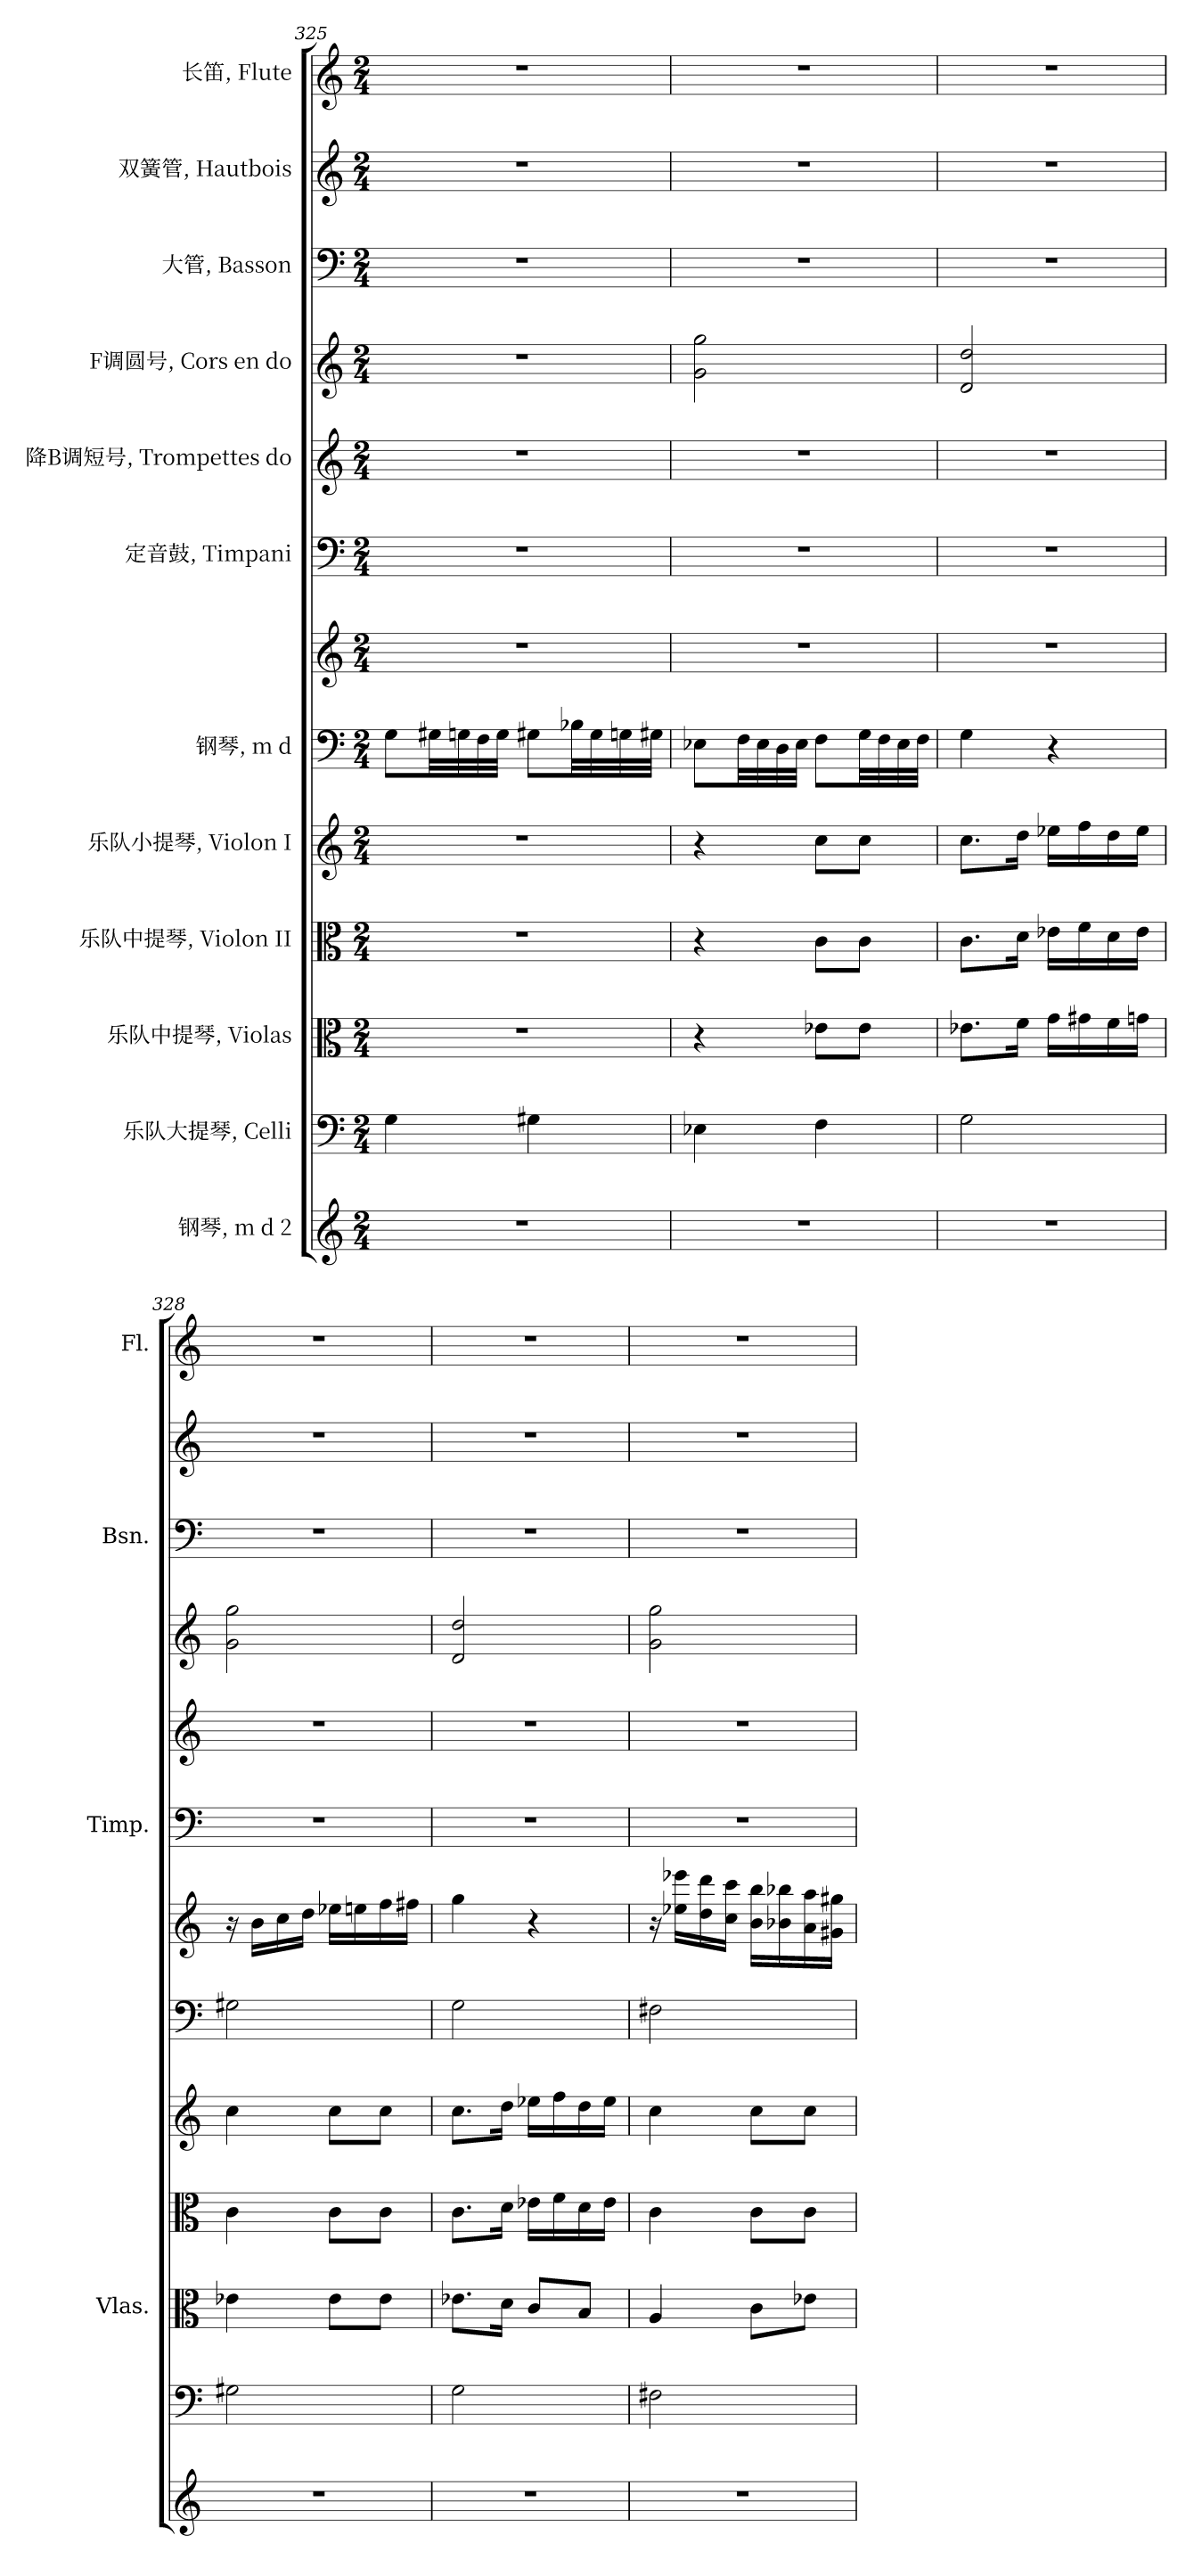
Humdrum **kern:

**kern	**kern	**kern	**kern	**kern	**kern	**kern	**kern	**kern	**kern	**kern	**kern	**kern
*part12	*part11	*part10	*part9	*part8	*part7	*part7	*part6	*part5	*part4	*part3	*part2	*part1
*staff13	*staff12	*staff11	*staff10	*staff9	*staff8	*staff7	*staff6	*staff5	*staff4	*staff3	*staff2	*staff1
*I"钢琴, m d 2	*I"乐队大提琴, Celli	*I"乐队中提琴, Violas	*I"乐队中提琴, Violon II	*I"乐队小提琴, Violon I	*I"钢琴, m d	*	*I"定音鼓, Timpani	*I"降B调短号, Trompettes do	*I"F调圆号, Cors en do	*I"大管, Basson	*I"双簧管, Hautbois	*I"长笛, Flute
*	*	*I'Vlas.	*	*	*	*	*I'Timp.	*	*	*I'Bsn.	*	*I'Fl.
*clefG2	*clefF4	*clefC3	*clefC3	*clefG2	*clefF4	*clefG2	*clefF4	*clefG2	*clefG2	*clefF4	*clefG2	*clefG2
*	*	*	*	*	*	*	*	*ITrd1c2	*ITrd4c7	*	*	*
*k[]	*k[]	*k[]	*k[]	*k[]	*k[]	*k[]	*k[]	*k[b-e-]	*k[b-]	*k[]	*k[]	*k[]
*M2/4	*M2/4	*M2/4	*M2/4	*M2/4	*M2/4	*M2/4	*M2/4	*M2/4	*M2/4	*M2/4	*M2/4	*M2/4
=325	=325	=325	=325	=325	=325	=325	=325	=325	=325	=325	=325	=325
2r	4G\	2r	2r	2r	8G\L	2r	2r	2r	2r	2r	2r	2r
.	.	.	.	.	32G#X\LL	.	.	.	.	.	.	.
.	.	.	.	.	32Gn\	.	.	.	.	.	.	.
.	.	.	.	.	32F\	.	.	.	.	.	.	.
.	.	.	.	.	32G\JJJ	.	.	.	.	.	.	.
.	4G#X\	.	.	.	8G#X\L	.	.	.	.	.	.	.
.	.	.	.	.	32B-X\LL	.	.	.	.	.	.	.
.	.	.	.	.	32G#\	.	.	.	.	.	.	.
.	.	.	.	.	32Gn\	.	.	.	.	.	.	.
.	.	.	.	.	32G#X\JJJ	.	.	.	.	.	.	.
=326	=326	=326	=326	=326	=326	=326	=326	=326	=326	=326	=326	=326
2r	4E-X\	4r	4r	4r	8E-X\L	2r	2r	2r	2c\ 2cc\	2r	2r	2r
.	.	.	.	.	32F\LL	.	.	.	.	.	.	.
.	.	.	.	.	32E-\	.	.	.	.	.	.	.
.	.	.	.	.	32D\	.	.	.	.	.	.	.
.	.	.	.	.	32E-\JJJ	.	.	.	.	.	.	.
.	4F\	8e-X\L	8c\L	8cc\L	8F\L	.	.	.	.	.	.	.
.	.	8e-\J	8c\J	8cc\J	32G\LL	.	.	.	.	.	.	.
.	.	.	.	.	32F\	.	.	.	.	.	.	.
.	.	.	.	.	32E-\	.	.	.	.	.	.	.
.	.	.	.	.	32F\JJJ	.	.	.	.	.	.	.
!!LO:PB:g=z
=327	=327	=327	=327	=327	=327	=327	=327	=327	=327	=327	=327	=327
2r	2G\	8.e-X\L	8.c\L	8.cc\L	4G\	2r	2r	2r	2G/ 2g/	2r	2r	2r
.	.	16f\Jk	16d\Jk	16dd\Jk	.	.	.	.	.	.	.	.
.	.	16g\LL	16e-X\LL	16ee-X\LL	4r	.	.	.	.	.	.	.
.	.	16g#X\	16f\	16ff\	.	.	.	.	.	.	.	.
.	.	16f\	16d\	16dd\	.	.	.	.	.	.	.	.
.	.	16gn\JJ	16e-\JJ	16ee-\JJ	.	.	.	.	.	.	.	.
=328	=328	=328	=328	=328	=328	=328	=328	=328	=328	=328	=328	=328
2r	2G#X\	4e-X\	4c\	4cc\	2G#X\	16r	2r	2r	2c\ 2cc\	2r	2r	2r
.	.	.	.	.	.	16b\LL	.	.	.	.	.	.
.	.	.	.	.	.	16cc\	.	.	.	.	.	.
.	.	.	.	.	.	16dd\JJ	.	.	.	.	.	.
.	.	8e-\L	8c\L	8cc\L	.	16ee-X\LL	.	.	.	.	.	.
.	.	.	.	.	.	16een\	.	.	.	.	.	.
.	.	8e-\J	8c\J	8cc\J	.	16ff\	.	.	.	.	.	.
.	.	.	.	.	.	16ff#X\JJ	.	.	.	.	.	.
=329	=329	=329	=329	=329	=329	=329	=329	=329	=329	=329	=329	=329
2r	2G\	8.e-X\L	8.c\L	8.cc\L	2G\	4gg\	2r	2r	2G/ 2g/	2r	2r	2r
.	.	16d\Jk	16d\Jk	16dd\Jk	.	.	.	.	.	.	.	.
.	.	8c/L	16e-X\LL	16ee-X\LL	.	4r	.	.	.	.	.	.
.	.	.	16f\	16ff\	.	.	.	.	.	.	.	.
.	.	8B/J	16d\	16dd\	.	.	.	.	.	.	.	.
.	.	.	16e-\JJ	16ee-\JJ	.	.	.	.	.	.	.	.
=330	=330	=330	=330	=330	=330	=330	=330	=330	=330	=330	=330	=330
2r	2F#X\	4A/	4c\	4cc\	2F#X\	16r	2r	2r	2c\ 2cc\	2r	2r	2r
.	.	.	.	.	.	16ee-X\ 16eee-X\LL	.	.	.	.	.	.
.	.	.	.	.	.	16dd\ 16ddd\	.	.	.	.	.	.
.	.	.	.	.	.	16cc\ 16ccc\JJ	.	.	.	.	.	.
.	.	8c\L	8c\L	8cc\L	.	16b\ 16bb\LL	.	.	.	.	.	.
.	.	.	.	.	.	16b-X\ 16bb-X\	.	.	.	.	.	.
.	.	8e-X\J	8c\J	8cc\J	.	16a\ 16aa\	.	.	.	.	.	.
.	.	.	.	.	.	16g#X\ 16gg#X\JJ	.	.	.	.	.	.
=	=	=	=	=	=	=	=	=	=	=	=	=
*-	*-	*-	*-	*-	*-	*-	*-	*-	*-	*-	*-	*-
